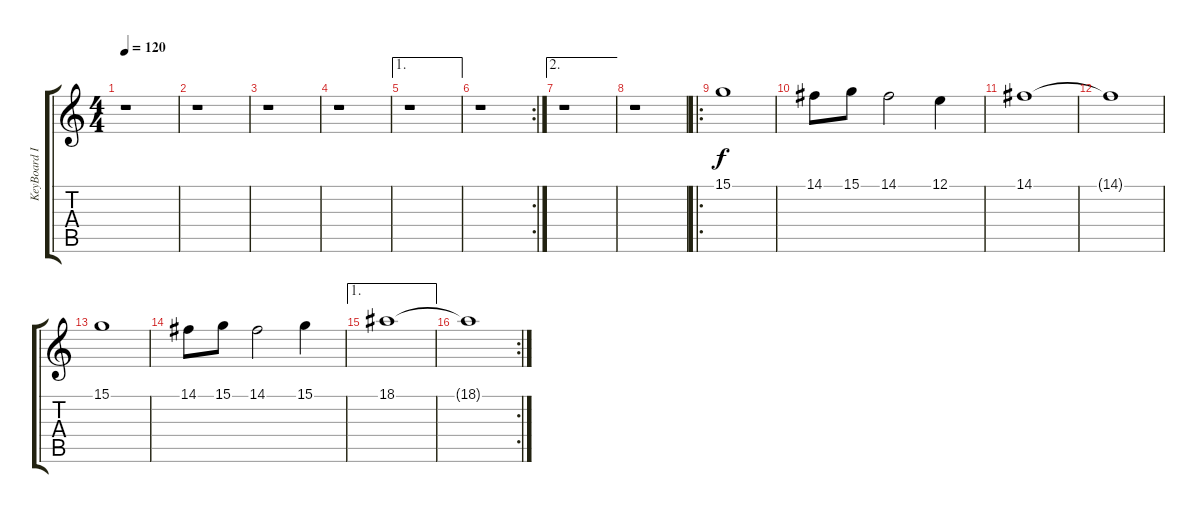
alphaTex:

\track ("KeyBoard II" "KeyBoard I") {instrument panflute}
\staff {score tabs}
\tuning (E4 B3 G3 D3 A2 E2) {hide}
\ts (4 4)
\tempo 120
\clef g2
\ks c
r.1{dy f} |
r.1 |
r.1 |
r.1 |
\ae 1
r.1 |
\rc 2
r.1 |
\ae 2
r.1 |
r.1 |
\ro
15.1.1{instrument panflute} |
14.1.8 15.1.8 14.1.2 12.1.4 |
14.1.1 |
14.1{t}.1 |
15.1.1 |
14.1.8 15.1.8 14.1.2 15.1.4 |
\ae 1
18.1.1 |
\rc 2
18.1{t}.1
